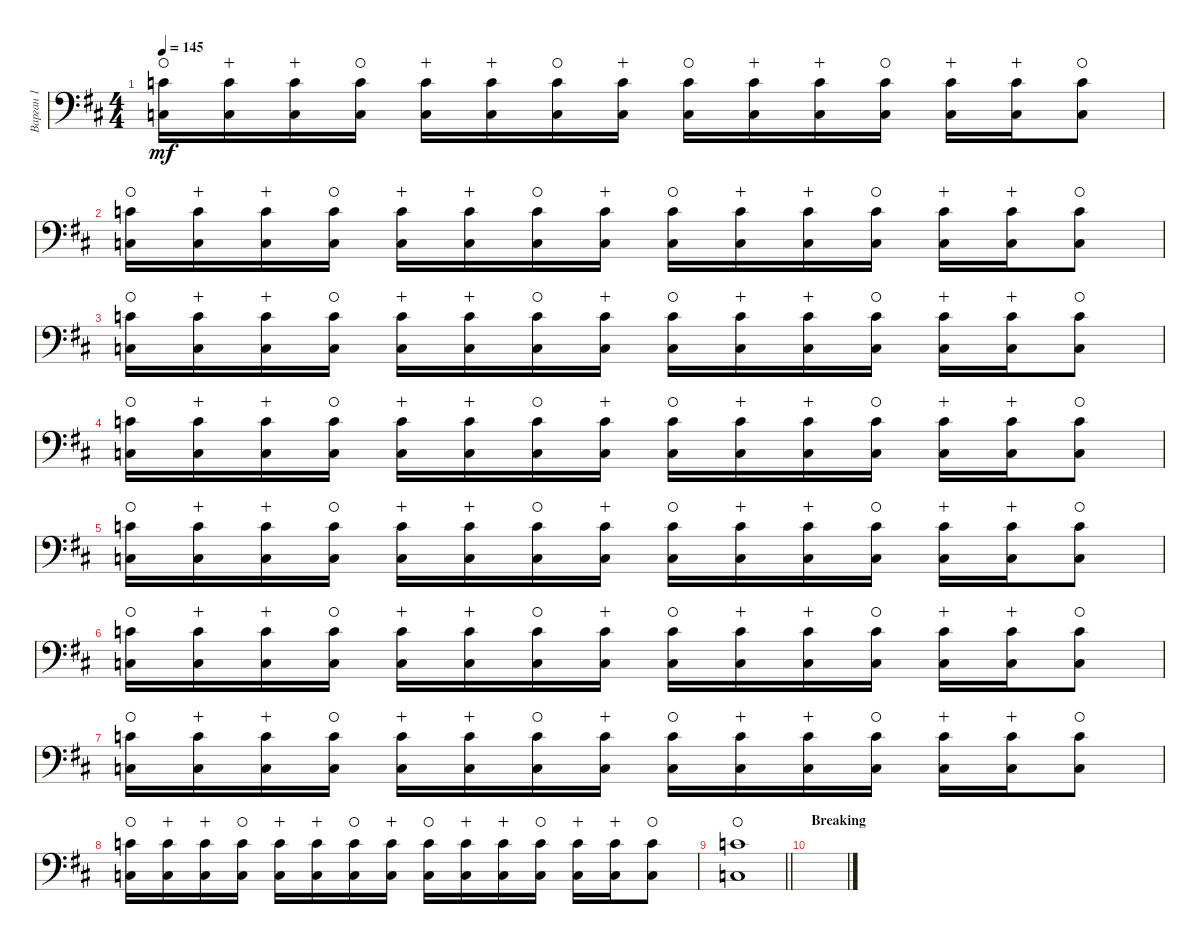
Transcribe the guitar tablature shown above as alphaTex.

\track ("Варган 1" "Варган 1") {mute instrument acousticguitarsteel}
\staff {score}
\tuning (G2 D2 A1 E1) {hide}
\ts (4 4)
\tempo 145
\clef f4
\ks bminor
(5.1 3.3).16{bd 60 dy mf waho} (5.1 3.3).16{bu 60 wahc} (5.1 3.3).16{bd 60 wahc} (5.1 3.3).16{bu 60 waho} (5.1 3.3).16{bd 60 wahc} (5.1 3.3).16{bu 60 wahc} (5.1 3.3).16{bd 60 waho} (5.1 3.3).16{bu 60 wahc} (5.1 3.3).16{bd 60 waho} (5.1 3.3).16{bu 60 wahc} (5.1 3.3).16{bd 60 wahc} (5.1 3.3).16{bu 60 waho} (5.1 3.3).16{bd 60 wahc} (5.1 3.3).16{bu 60 wahc} (5.1 3.3).8{bd 60 waho} |
(5.1 3.3).16{bd 60 waho} (5.1 3.3).16{bu 60 wahc} (5.1 3.3).16{bd 60 wahc} (5.1 3.3).16{bu 60 waho} (5.1 3.3).16{bd 60 wahc} (5.1 3.3).16{bu 60 wahc} (5.1 3.3).16{bd 60 waho} (5.1 3.3).16{bu 60 wahc} (5.1 3.3).16{bd 60 waho} (5.1 3.3).16{bu 60 wahc} (5.1 3.3).16{bd 60 wahc} (5.1 3.3).16{bu 60 waho} (5.1 3.3).16{bd 60 wahc} (5.1 3.3).16{bu 60 wahc} (5.1 3.3).8{bd 60 waho} |
(5.1 3.3).16{bd 60 waho} (5.1 3.3).16{bu 60 wahc} (5.1 3.3).16{bd 60 wahc} (5.1 3.3).16{bu 60 waho} (5.1 3.3).16{bd 60 wahc} (5.1 3.3).16{bu 60 wahc} (5.1 3.3).16{bd 60 waho} (5.1 3.3).16{bu 60 wahc} (5.1 3.3).16{bd 60 waho} (5.1 3.3).16{bu 60 wahc} (5.1 3.3).16{bd 60 wahc} (5.1 3.3).16{bu 60 waho} (5.1 3.3).16{bd 60 wahc} (5.1 3.3).16{bu 60 wahc} (5.1 3.3).8{bd 60 waho} |
(5.1 3.3).16{bd 60 waho} (5.1 3.3).16{bu 60 wahc} (5.1 3.3).16{bd 60 wahc} (5.1 3.3).16{bu 60 waho} (5.1 3.3).16{bd 60 wahc} (5.1 3.3).16{bu 60 wahc} (5.1 3.3).16{bd 60 waho} (5.1 3.3).16{bu 60 wahc} (5.1 3.3).16{bd 60 waho} (5.1 3.3).16{bu 60 wahc} (5.1 3.3).16{bd 60 wahc} (5.1 3.3).16{bu 60 waho} (5.1 3.3).16{bd 60 wahc} (5.1 3.3).16{bu 60 wahc} (5.1 3.3).8{bd 60 waho} |
(5.1 3.3).16{bd 60 waho} (5.1 3.3).16{bu 60 wahc} (5.1 3.3).16{bd 60 wahc} (5.1 3.3).16{bu 60 waho} (5.1 3.3).16{bd 60 wahc} (5.1 3.3).16{bu 60 wahc} (5.1 3.3).16{bd 60 waho} (5.1 3.3).16{bu 60 wahc} (5.1 3.3).16{bd 60 waho} (5.1 3.3).16{bu 60 wahc} (5.1 3.3).16{bd 60 wahc} (5.1 3.3).16{bu 60 waho} (5.1 3.3).16{bd 60 wahc} (5.1 3.3).16{bu 60 wahc} (5.1 3.3).8{bd 60 waho} |
(5.1 3.3).16{bd 60 waho} (5.1 3.3).16{bu 60 wahc} (5.1 3.3).16{bd 60 wahc} (5.1 3.3).16{bu 60 waho} (5.1 3.3).16{bd 60 wahc} (5.1 3.3).16{bu 60 wahc} (5.1 3.3).16{bd 60 waho} (5.1 3.3).16{bu 60 wahc} (5.1 3.3).16{bd 60 waho} (5.1 3.3).16{bu 60 wahc} (5.1 3.3).16{bd 60 wahc} (5.1 3.3).16{bu 60 waho} (5.1 3.3).16{bd 60 wahc} (5.1 3.3).16{bu 60 wahc} (5.1 3.3).8{bd 60 waho} |
(5.1 3.3).16{bd 60 waho} (5.1 3.3).16{bu 60 wahc} (5.1 3.3).16{bd 60 wahc} (5.1 3.3).16{bu 60 waho} (5.1 3.3).16{bd 60 wahc} (5.1 3.3).16{bu 60 wahc} (5.1 3.3).16{bd 60 waho} (5.1 3.3).16{bu 60 wahc} (5.1 3.3).16{bd 60 waho} (5.1 3.3).16{bu 60 wahc} (5.1 3.3).16{bd 60 wahc} (5.1 3.3).16{bu 60 waho} (5.1 3.3).16{bd 60 wahc} (5.1 3.3).16{bu 60 wahc} (5.1 3.3).8{bd 60 waho} |
(5.1 3.3).16{bd 60 waho} (5.1 3.3).16{bu 60 wahc} (5.1 3.3).16{bd 60 wahc} (5.1 3.3).16{bu 60 waho} (5.1 3.3).16{bd 60 wahc} (5.1 3.3).16{bu 60 wahc} (5.1 3.3).16{bd 60 waho} (5.1 3.3).16{bu 60 wahc} (5.1 3.3).16{bd 60 waho} (5.1 3.3).16{bu 60 wahc} (5.1 3.3).16{bd 60 wahc} (5.1 3.3).16{bu 60 waho} (5.1 3.3).16{bd 60 wahc} (5.1 3.3).16{bu 60 wahc} (5.1 3.3).8{bd 60 waho} |
\barLineRight lightlight
(5.1 3.3).1{bd 60 waho} |
\section ("" "Breaking")
